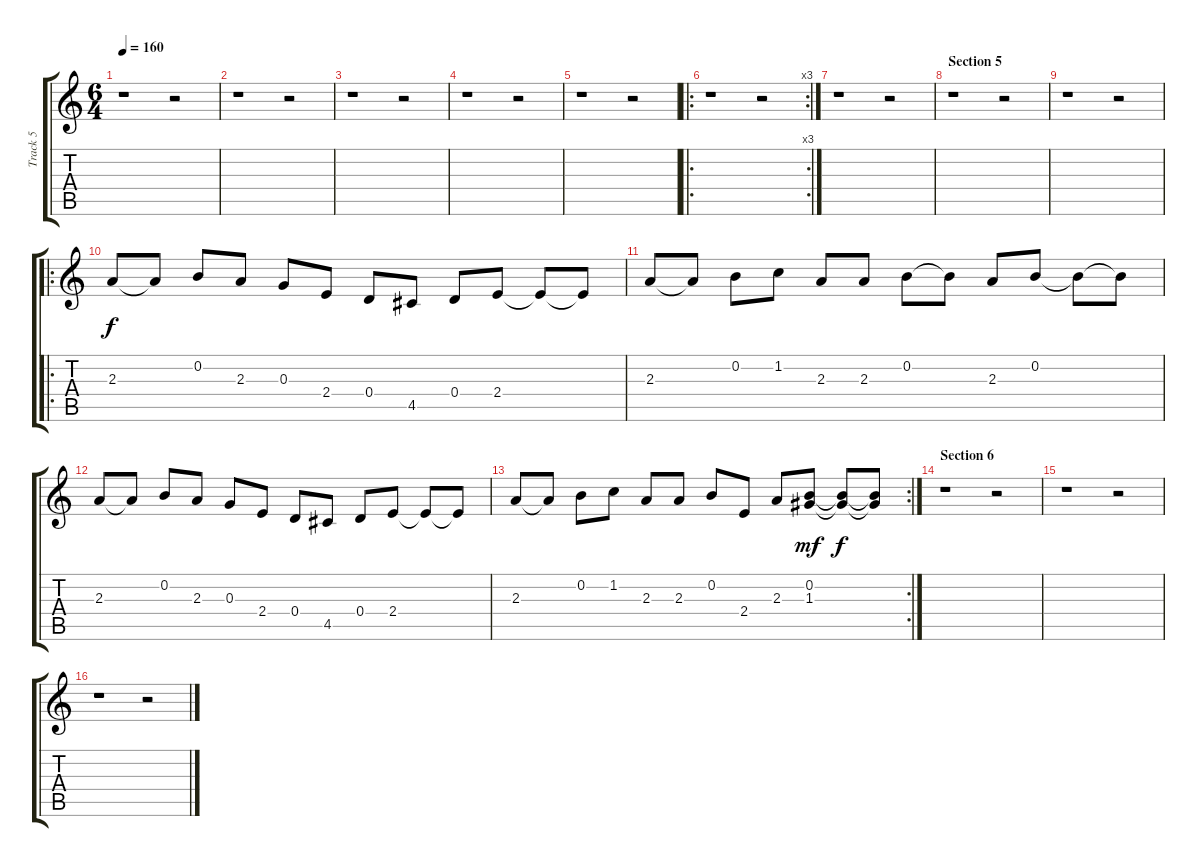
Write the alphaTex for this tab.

\track ("Track 5" "Track 5") {instrument acousticguitarsteel}
\staff {score tabs}
\tuning (E4 B3 G3 D3 A2 E2) {hide}
\ts (6 4)
\tempo 160
\clef g2
\ks c
r.1{dy f} r.2 |
r.1 r.2 |
r.1 r.2 |
r.1 r.2 |
r.1 r.2 |
\ro
\rc 3
r.1 r.2 |
r.1 r.2 |
\section ("" "Section 5")
r.1 r.2 |
r.1 r.2 |
\ro
2.3.8 2.3{t}.8 0.2.8 2.3.8 0.3.8 2.4.8 0.4.8 4.5.8 0.4.8 2.4.8 2.4{t}.8 2.4{t}.8 |
2.3.8 2.3{t}.8 0.2.8 1.2.8 2.3.8 2.3.8 0.2.8 0.2{t}.8 2.3.8 0.2.8 0.2{t}.8 0.2{t}.8 |
2.3.8 2.3{t}.8 0.2.8 2.3.8 0.3.8 2.4.8 0.4.8 4.5.8 0.4.8 2.4.8 2.4{t}.8 2.4{t}.8 |
\rc 2
2.3.8 2.3{t}.8 0.2.8 1.2.8 2.3.8 2.3.8 0.2.8 2.4.8 2.3.8 (0.2 1.3).8{dy mf} (0.2{t} 1.3{t}).8{dy f} (0.2{t} 1.3{t}).8 |
\section ("" "Section 6")
r.1 r.2 |
r.1 r.2 |
r.1 r.2
